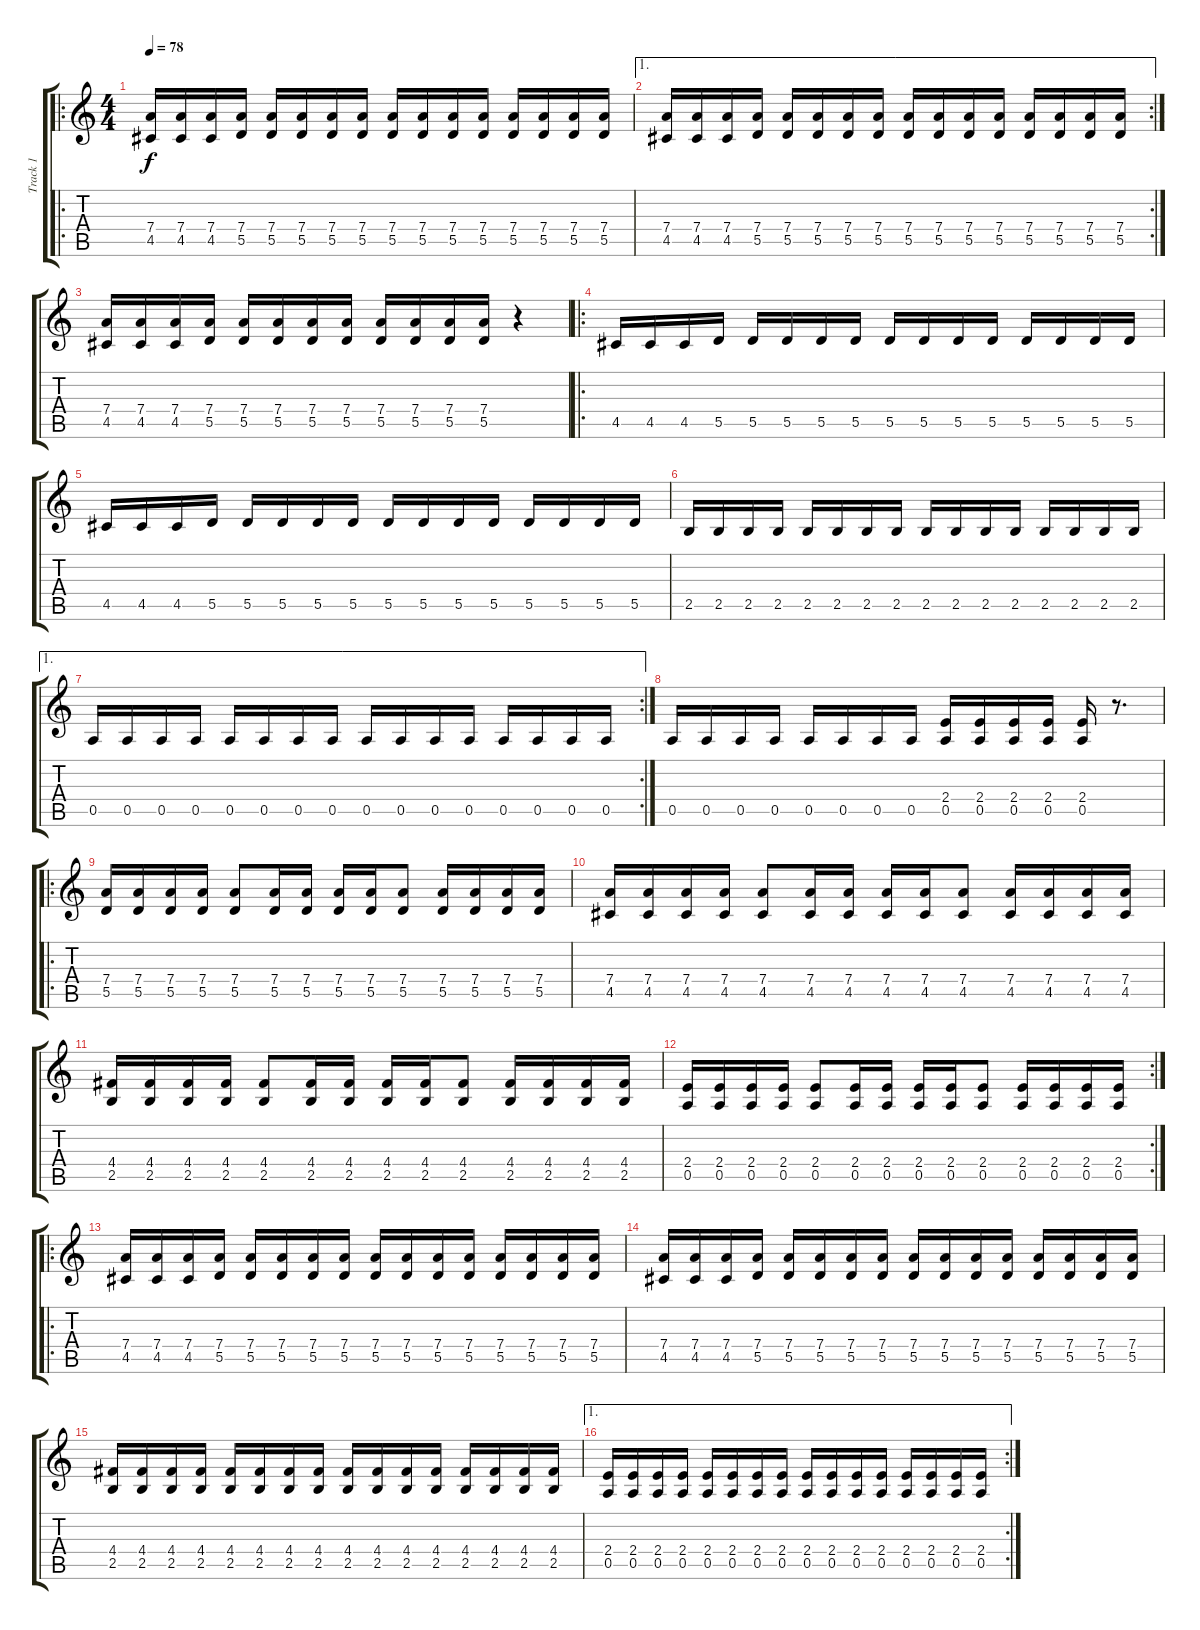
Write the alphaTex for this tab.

\track ("Track 1" "Track 1") {instrument overdrivenguitar}
\staff {score tabs}
\tuning (E4 B3 G3 D3 A2 E2) {hide}
\ro
\ts (4 4)
\tempo 78
\clef g2
\ks c
(7.4 4.5).16{dy f instrument electricguitarmuted} (7.4 4.5).16 (7.4 4.5).16 (7.4 5.5).16 (7.4 5.5).16 (7.4 5.5).16 (7.4 5.5).16 (7.4 5.5).16 (7.4 5.5).16 (7.4 5.5).16 (7.4 5.5).16 (7.4 5.5).16 (7.4 5.5).16 (7.4 5.5).16 (7.4 5.5).16 (7.4 5.5).16 |
\ae 1
\rc 2
(7.4 4.5).16 (7.4 4.5).16 (7.4 4.5).16 (7.4 5.5).16 (7.4 5.5).16 (7.4 5.5).16 (7.4 5.5).16 (7.4 5.5).16 (7.4 5.5).16 (7.4 5.5).16 (7.4 5.5).16 (7.4 5.5).16 (7.4 5.5).16 (7.4 5.5).16 (7.4 5.5).16 (7.4 5.5).16 |
(7.4 4.5).16 (7.4 4.5).16 (7.4 4.5).16 (7.4 5.5).16 (7.4 5.5).16 (7.4 5.5).16 (7.4 5.5).16 (7.4 5.5).16 (7.4 5.5).16 (7.4 5.5).16 (7.4 5.5).16 (7.4 5.5).16 r.4 |
\ro
4.5.16 4.5.16 4.5.16 5.5.16 5.5.16 5.5.16 5.5.16 5.5.16 5.5.16 5.5.16 5.5.16 5.5.16 5.5.16 5.5.16 5.5.16 5.5.16 |
4.5.16 4.5.16 4.5.16 5.5.16 5.5.16 5.5.16 5.5.16 5.5.16 5.5.16 5.5.16 5.5.16 5.5.16 5.5.16 5.5.16 5.5.16 5.5.16 |
2.5.16 2.5.16 2.5.16 2.5.16 2.5.16 2.5.16 2.5.16 2.5.16 2.5.16 2.5.16 2.5.16 2.5.16 2.5.16 2.5.16 2.5.16 2.5.16 |
\ae 1
\rc 2
0.5.16 0.5.16 0.5.16 0.5.16 0.5.16 0.5.16 0.5.16 0.5.16 0.5.16 0.5.16 0.5.16 0.5.16 0.5.16 0.5.16 0.5.16 0.5.16 |
0.5.16 0.5.16 0.5.16 0.5.16 0.5.16 0.5.16 0.5.16 0.5.16 (2.4 0.5).16 (2.4 0.5).16 (2.4 0.5).16 (2.4 0.5).16 (2.4 0.5).16 r.8{d} |
\ro
(7.4 5.5).16{instrument distortionguitar} (7.4 5.5).16 (7.4 5.5).16 (7.4 5.5).16 (7.4 5.5).8 (7.4 5.5).16 (7.4 5.5).16 (7.4 5.5).16 (7.4 5.5).16 (7.4 5.5).8 (7.4 5.5).16 (7.4 5.5).16 (7.4 5.5).16 (7.4 5.5).16 |
(7.4 4.5).16 (7.4 4.5).16 (7.4 4.5).16 (7.4 4.5).16 (7.4 4.5).8 (7.4 4.5).16 (7.4 4.5).16 (7.4 4.5).16 (7.4 4.5).16 (7.4 4.5).8 (7.4 4.5).16 (7.4 4.5).16 (7.4 4.5).16 (7.4 4.5).16 |
(4.4 2.5).16 (4.4 2.5).16 (4.4 2.5).16 (4.4 2.5).16 (4.4 2.5).8 (4.4 2.5).16 (4.4 2.5).16 (4.4 2.5).16 (4.4 2.5).16 (4.4 2.5).8 (4.4 2.5).16 (4.4 2.5).16 (4.4 2.5).16 (4.4 2.5).16 |
\rc 2
(2.4 0.5).16 (2.4 0.5).16 (2.4 0.5).16 (2.4 0.5).16 (2.4 0.5).8 (2.4 0.5).16 (2.4 0.5).16 (2.4 0.5).16 (2.4 0.5).16 (2.4 0.5).8 (2.4 0.5).16 (2.4 0.5).16 (2.4 0.5).16 (2.4 0.5).16 |
\ro
(7.4 4.5).16 (7.4 4.5).16 (7.4 4.5).16 (7.4 5.5).16 (7.4 5.5).16 (7.4 5.5).16 (7.4 5.5).16 (7.4 5.5).16 (7.4 5.5).16 (7.4 5.5).16 (7.4 5.5).16 (7.4 5.5).16 (7.4 5.5).16 (7.4 5.5).16 (7.4 5.5).16 (7.4 5.5).16 |
(7.4 4.5).16 (7.4 4.5).16 (7.4 4.5).16 (7.4 5.5).16 (7.4 5.5).16 (7.4 5.5).16 (7.4 5.5).16 (7.4 5.5).16 (7.4 5.5).16 (7.4 5.5).16 (7.4 5.5).16 (7.4 5.5).16 (7.4 5.5).16 (7.4 5.5).16 (7.4 5.5).16 (7.4 5.5).16 |
(4.4 2.5).16 (4.4 2.5).16 (4.4 2.5).16 (4.4 2.5).16 (4.4 2.5).16 (4.4 2.5).16 (4.4 2.5).16 (4.4 2.5).16 (4.4 2.5).16 (4.4 2.5).16 (4.4 2.5).16 (4.4 2.5).16 (4.4 2.5).16 (4.4 2.5).16 (4.4 2.5).16 (4.4 2.5).16 |
\ae 1
\rc 2
(2.4 0.5).16 (2.4 0.5).16 (2.4 0.5).16 (2.4 0.5).16 (2.4 0.5).16 (2.4 0.5).16 (2.4 0.5).16 (2.4 0.5).16 (2.4 0.5).16 (2.4 0.5).16 (2.4 0.5).16 (2.4 0.5).16 (2.4 0.5).16 (2.4 0.5).16 (2.4 0.5).16 (2.4 0.5).16
